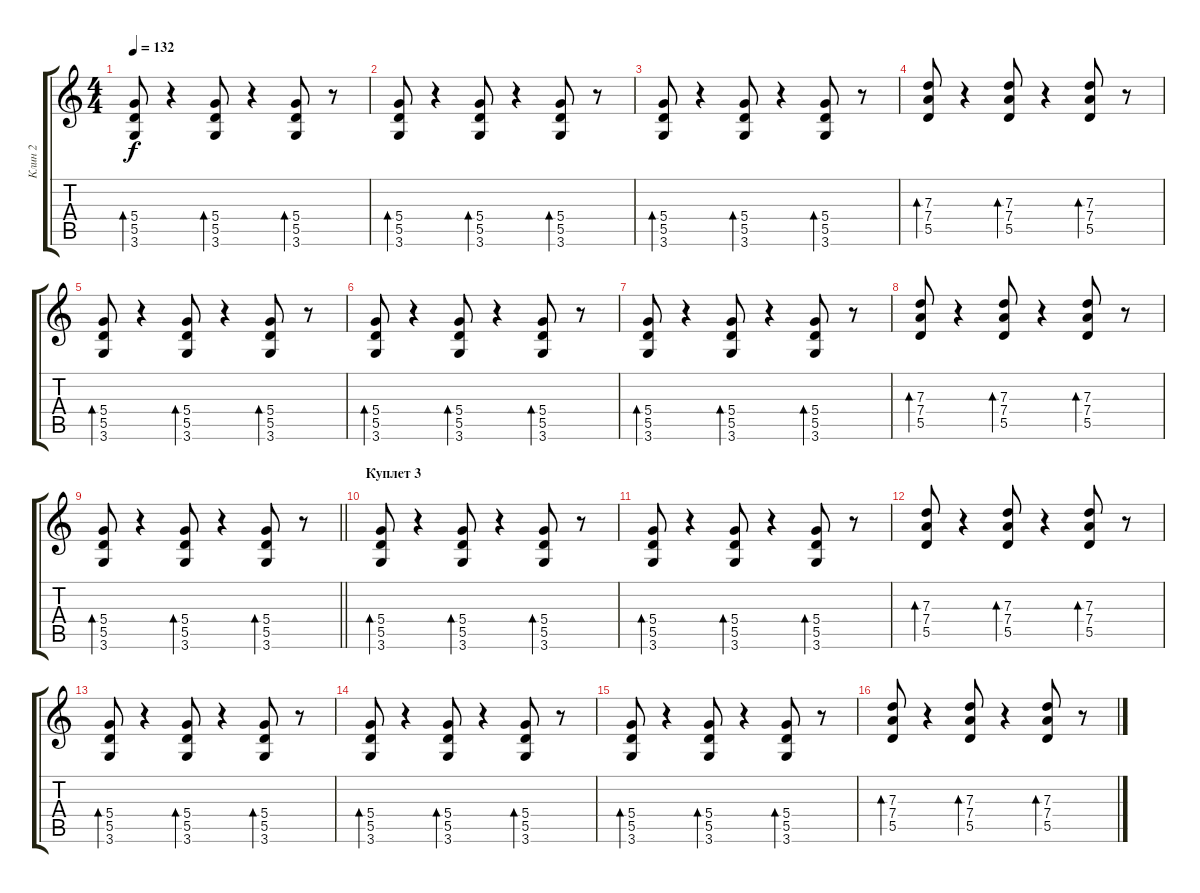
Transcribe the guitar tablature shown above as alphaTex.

\track ("Клин 2" "Клин 2") {instrument electricguitarclean}
\staff {score tabs}
\tuning (E4 B3 G3 D3 A2 E2) {hide}
\ts (4 4)
\tempo 132
\clef g2
\ks c
(5.4 5.5 3.6).8{bd 60 dy f} r.4 (5.4 5.5 3.6).8{bd 60} r.4 (5.4 5.5 3.6).8{bd 60} r.8 |
(5.4 5.5 3.6).8{bd 60} r.4 (5.4 5.5 3.6).8{bd 60} r.4 (5.4 5.5 3.6).8{bd 60} r.8 |
(5.4 5.5 3.6).8{bd 60} r.4 (5.4 5.5 3.6).8{bd 60} r.4 (5.4 5.5 3.6).8{bd 60} r.8 |
(7.3 7.4 5.5).8{bd 60} r.4 (7.3 7.4 5.5).8{bd 60} r.4 (7.3 7.4 5.5).8{bd 60} r.8 |
(5.4 5.5 3.6).8{bd 60} r.4 (5.4 5.5 3.6).8{bd 60} r.4 (5.4 5.5 3.6).8{bd 60} r.8 |
(5.4 5.5 3.6).8{bd 60} r.4 (5.4 5.5 3.6).8{bd 60} r.4 (5.4 5.5 3.6).8{bd 60} r.8 |
(5.4 5.5 3.6).8{bd 60} r.4 (5.4 5.5 3.6).8{bd 60} r.4 (5.4 5.5 3.6).8{bd 60} r.8 |
(7.3 7.4 5.5).8{bd 60} r.4 (7.3 7.4 5.5).8{bd 60} r.4 (7.3 7.4 5.5).8{bd 60} r.8 |
\barLineRight lightlight
(5.4 5.5 3.6).8{bd 60} r.4 (5.4 5.5 3.6).8{bd 60} r.4 (5.4 5.5 3.6).8{bd 60} r.8 |
\section ("" "Куплет 3")
(5.4 5.5 3.6).8{bd 60} r.4 (5.4 5.5 3.6).8{bd 60} r.4 (5.4 5.5 3.6).8{bd 60} r.8 |
(5.4 5.5 3.6).8{bd 60} r.4 (5.4 5.5 3.6).8{bd 60} r.4 (5.4 5.5 3.6).8{bd 60} r.8 |
(7.3 7.4 5.5).8{bd 60} r.4 (7.3 7.4 5.5).8{bd 60} r.4 (7.3 7.4 5.5).8{bd 60} r.8 |
(5.4 5.5 3.6).8{bd 60} r.4 (5.4 5.5 3.6).8{bd 60} r.4 (5.4 5.5 3.6).8{bd 60} r.8 |
(5.4 5.5 3.6).8{bd 60} r.4 (5.4 5.5 3.6).8{bd 60} r.4 (5.4 5.5 3.6).8{bd 60} r.8 |
(5.4 5.5 3.6).8{bd 60} r.4 (5.4 5.5 3.6).8{bd 60} r.4 (5.4 5.5 3.6).8{bd 60} r.8 |
(7.3 7.4 5.5).8{bd 60} r.4 (7.3 7.4 5.5).8{bd 60} r.4 (7.3 7.4 5.5).8{bd 60} r.8
